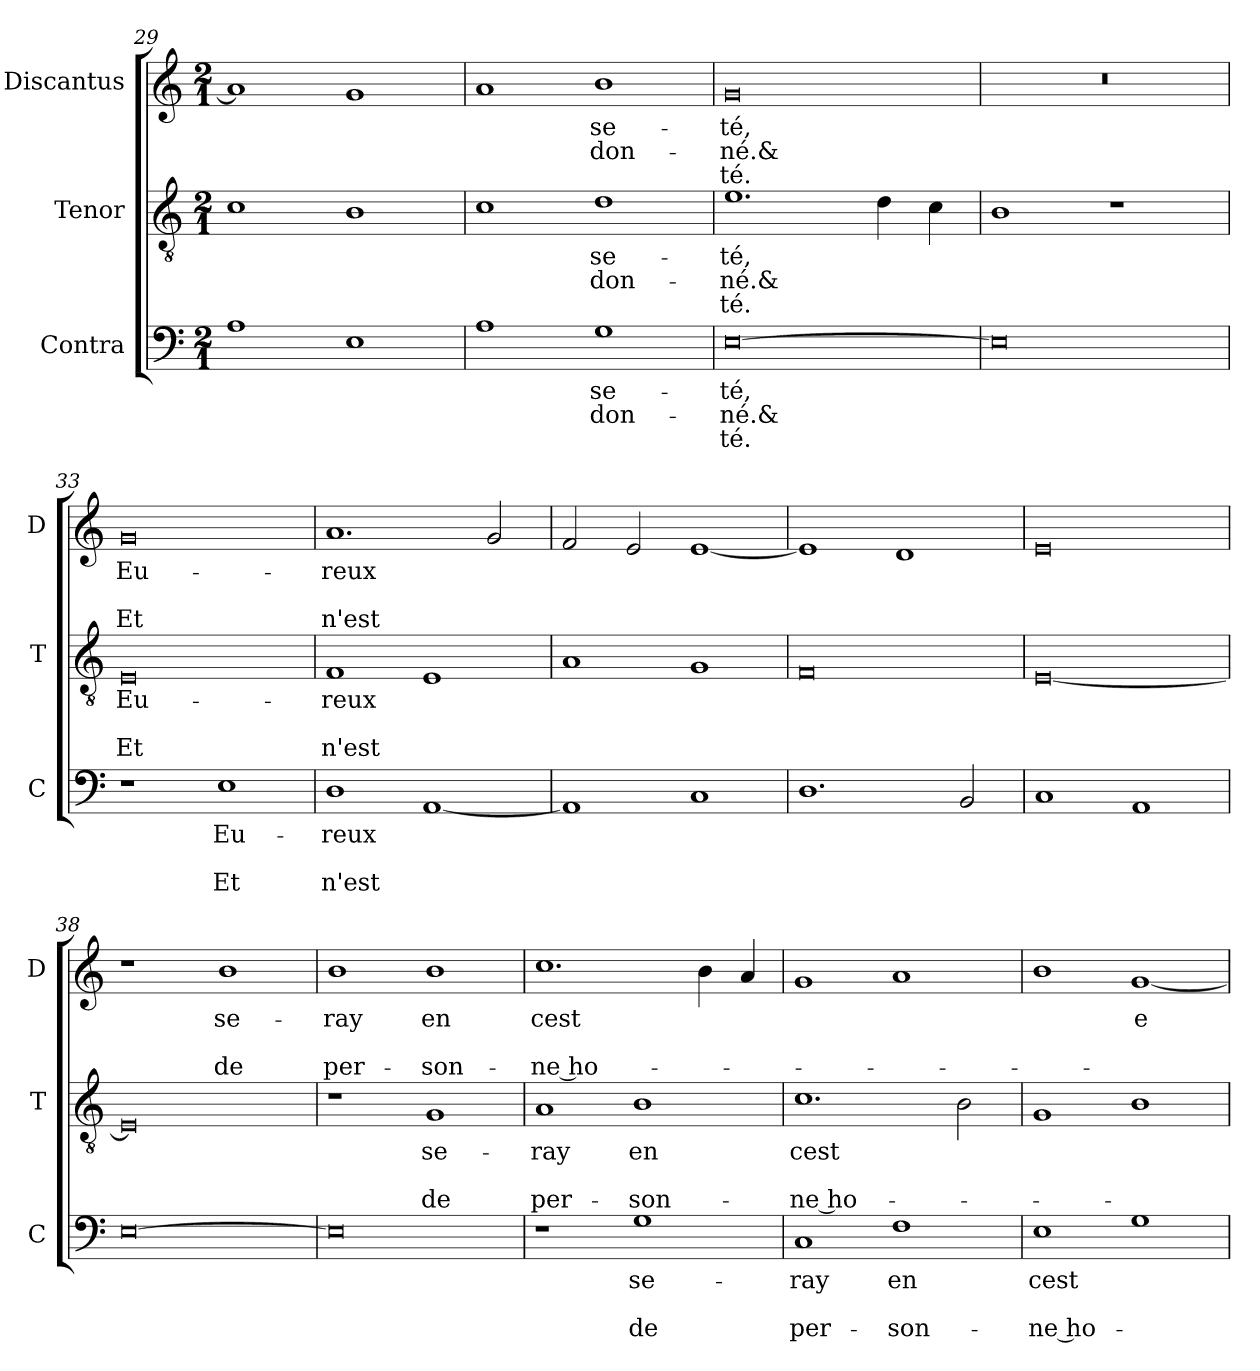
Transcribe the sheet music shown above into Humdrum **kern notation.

**kern	**text	**text	**text	**kern	**text	**text	**text	**kern	**text	**text	**text
*part3	*part3	*part3	*part3	*part2	*part2	*part2	*part2	*part1	*part1	*part1	*part1
*staff3	*staff3	*staff3	*staff3	*staff2	*staff2	*staff2	*staff2	*staff1	*staff1	*staff1	*staff1
*I"Contra	*	*	*	*I"Tenor	*	*	*	*I"Discantus	*	*	*
*I'C	*	*	*	*I'T	*	*	*	*I'D	*	*	*
*clefF4	*	*	*	*clefGv2	*	*	*	*clefG2	*	*	*
*k[]	*	*	*	*k[]	*	*	*	*k[]	*	*	*
*a:	*	*	*	*a:	*	*	*	*a:	*	*	*
*M2/1	*	*	*	*M2/1	*	*	*	*M2/1	*	*	*
=29	=29	=29	=29	=29	=29	=29	=29	=29	=29	=29	=29
1A	.	.	.	1c	.	.	.	1a]	.	.	.
1E	.	.	.	1B	.	.	.	1g	.	.	.
=30	=30	=30	=30	=30	=30	=30	=30	=30	=30	=30	=30
1A	.	.	.	1c	.	.	.	1a	.	.	.
1G	-se-	-don-	.	1d	-se-	-don-	.	1b	-se-	-don-	.
=31	=31	=31	=31	=31	=31	=31	=31	=31	=31	=31	=31
[0E	-té,	-né.&	-té.	1.e	-té,	-né.&	-té.	0g	-té,	-né.&	-té.
.	.	.	.	4d	.	.	.	.	.	.	.
.	.	.	.	4c	.	.	.	.	.	.	.
=32	=32	=32	=32	=32	=32	=32	=32	=32	=32	=32	=32
0E]	.	.	.	1B	.	.	.	0r	.	.	.
.	.	.	.	1r	.	.	.	.	.	.	.
=33	=33	=33	=33	=33	=33	=33	=33	=33	=33	=33	=33
1r	.	.	.	0E	Eu-	.	Et	0g	Eu-	.	Et
1E	Eu-	.	Et	.	.	.	.	.	.	.	.
=34	=34	=34	=34	=34	=34	=34	=34	=34	=34	=34	=34
1D	-reux	.	n'est	1F	-reux	.	n'est	1.a	-reux	.	n'est
[1AA	.	.	.	1E	.	.	.	.	.	.	.
.	.	.	.	.	.	.	.	2g	.	.	.
=35	=35	=35	=35	=35	=35	=35	=35	=35	=35	=35	=35
1AA]	.	.	.	1A	.	.	.	2f	.	.	.
.	.	.	.	.	.	.	.	2e	.	.	.
1C	.	.	.	1G	.	.	.	[1e	.	.	.
=36	=36	=36	=36	=36	=36	=36	=36	=36	=36	=36	=36
1.D	.	.	.	0F	.	.	.	1e]	.	.	.
.	.	.	.	.	.	.	.	1d	.	.	.
2BB	.	.	.	.	.	.	.	.	.	.	.
=37	=37	=37	=37	=37	=37	=37	=37	=37	=37	=37	=37
1C	.	.	.	[0E	.	.	.	0e	.	.	.
1AA	.	.	.	.	.	.	.	.	.	.	.
=38	=38	=38	=38	=38	=38	=38	=38	=38	=38	=38	=38
[0E	.	.	.	0E]	.	.	.	1r	.	.	.
.	.	.	.	.	.	.	.	1b	se-	.	de
=39	=39	=39	=39	=39	=39	=39	=39	=39	=39	=39	=39
0E]	.	.	.	1r	.	.	.	1b	-ray	.	per-
.	.	.	.	1G	se-	.	de	1b	en	.	-son-
=40	=40	=40	=40	=40	=40	=40	=40	=40	=40	=40	=40
1r	.	.	.	1A	-ray	.	per-	1.cc	cest	.	-ne ho-
1G	se-	.	de	1B	en	.	-son-	.	.	.	.
.	.	.	.	.	.	.	.	4b	.	.	.
.	.	.	.	.	.	.	.	4a	.	.	.
=41	=41	=41	=41	=41	=41	=41	=41	=41	=41	=41	=41
1C	-ray	.	per-	1.c	cest	.	-ne ho-	1g	.	.	.
1F	en	.	-son-	.	.	.	.	1a	.	.	.
.	.	.	.	2B	.	.	.	.	.	.	.
=42	=42	=42	=42	=42	=42	=42	=42	=42	=42	=42	=42
1E	cest	.	-ne ho-	1G	.	.	.	1b	.	.	.
1G	.	.	.	1B	.	.	.	[1g	e-	.	.
=	=	=	=	=	=	=	=	=	=	=	=
*-	*-	*-	*-	*-	*-	*-	*-	*-	*-	*-	*-
